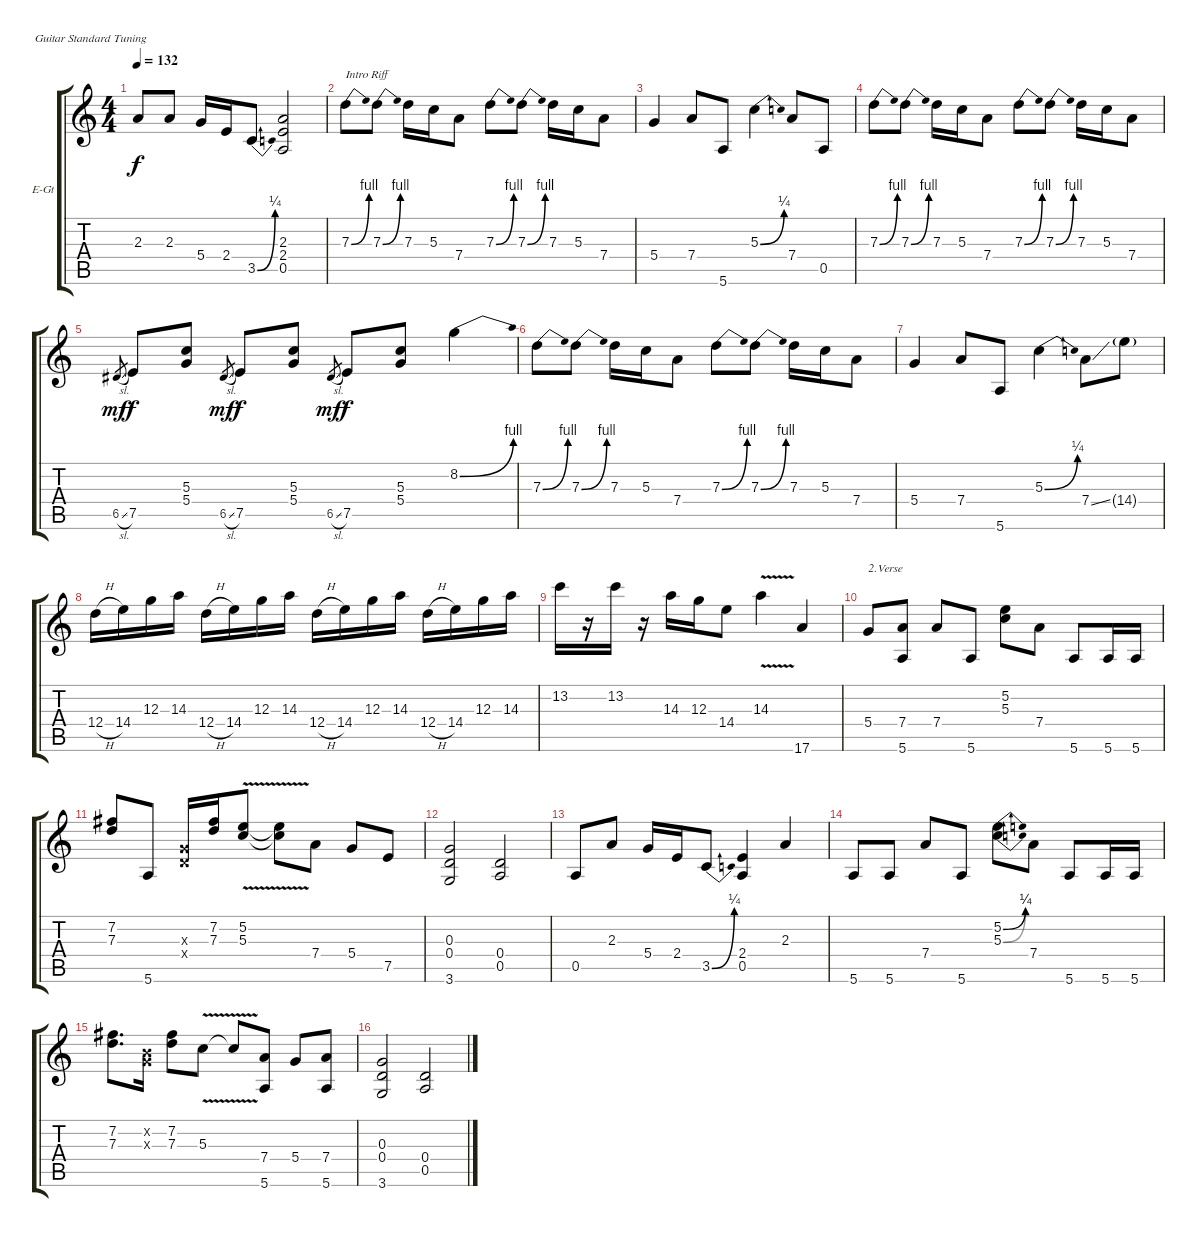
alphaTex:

\bracketExtendMode groupsimilarinstruments
\firstSystemTrackNameOrientation horizontal
\otherSystemsTrackNameOrientation horizontal
\track ("Paul" "E-Gt") {instrument distortionguitar}
\staff {score tabs}
\tuning (E4 B3 G3 D3 A2 E2)
\ts (4 4)
\tempo 132
\clef g2
\ks c
2.3.8{dy f} 2.3.8 5.4.16 2.4.16 3.5{be (bend 0 0 60 1)}.8 (2.3 2.4 0.5).2 |
7.3{be (bend 0 0 60 4)}.8{txt "Intro Riff "} 7.3{be (bend 0 0 60 4)}.8 7.3.16 5.3.16 7.4.8 7.3{be (bend 0 0 60 4)}.8 7.3{be (bend 0 0 60 4)}.8 7.3.16 5.3.16 7.4.8 |
5.4.4 7.4.8 5.6.8 5.3{be (bend 0 0 60 1)}.4 7.4.8 0.5.8 |
7.3{be (bend 0 0 60 4)}.8 7.3{be (bend 0 0 60 4)}.8 7.3.16 5.3.16 7.4.8 7.3{be (bend 0 0 60 4)}.8 7.3{be (bend 0 0 60 4)}.8 7.3.16 5.3.16 7.4.8 |
6.5{sl}.8{gr dy mf} 7.5.8{dy f} (5.3 5.4).8 6.5{sl}.8{gr dy mf} 7.5.8{dy f} (5.3 5.4).8 6.5{sl}.8{gr dy mf} 7.5.8{dy f} (5.3 5.4).8 8.2{be (bend 0 0 60 4)}.4 |
7.3{be (bend 0 0 60 4)}.8 7.3{be (bend 0 0 60 4)}.8 7.3.16 5.3.16 7.4.8 7.3{be (bend 0 0 60 4)}.8 7.3{be (bend 0 0 60 4)}.8 7.3.16 5.3.16 7.4.8 |
5.4.4 7.4.8 5.6.8 5.3{be (bend 0 0 60 1)}.4 7.4{ss}.8 14.4{g}.8 |
12.4{h}.16 14.4.16 12.3.16 14.3.16 12.4{h}.16 14.4.16 12.3.16 14.3.16 12.4{h}.16 14.4.16 12.3.16 14.3.16 12.4{h}.16 14.4.16 12.3.16 14.3.16 |
13.2.16 r.16 13.2.16 r.16 14.3.16 12.3.16 14.4.8 14.3{v}.4 17.6.4 |
5.4.8{txt "2.Verse"} (7.4 5.6).8 7.4.8 5.6.8 (5.2 5.3).8 7.4.8 5.6.8 5.6.16 5.6.16 |
(7.2 7.3).8 5.6.8 (0.3{x} 0.4{x}).16 (7.2 7.3).16 (5.2{v} 5.3{v}).8 (5.2{v t} 5.3{v t}).8 7.4.8 5.4.8 7.5.8 |
(0.3 0.4 3.6).2 (0.4 0.5).2 |
0.5.8 2.3.8 5.4.16 2.4.16 3.5{be (bend 0 0 60 1)}.8 (2.4 0.5).4 2.3.4 |
5.6.8 5.6.8 7.4.8 5.6.8 (5.2{be (bend 0 0 60 1)} 5.3{be (bend 0 0 60 1)}).8 7.4.8 5.6.8 5.6.16 5.6.16 |
(7.2 7.3).8{d} (0.2{x} 0.3{x}).16 (7.2 7.3).8 5.3{v}.8 5.3{v t}.8 (7.4 5.6).8 5.4.8 (7.4 5.6).8 |
(0.3 0.4 3.6).2 (0.4 0.5).2
